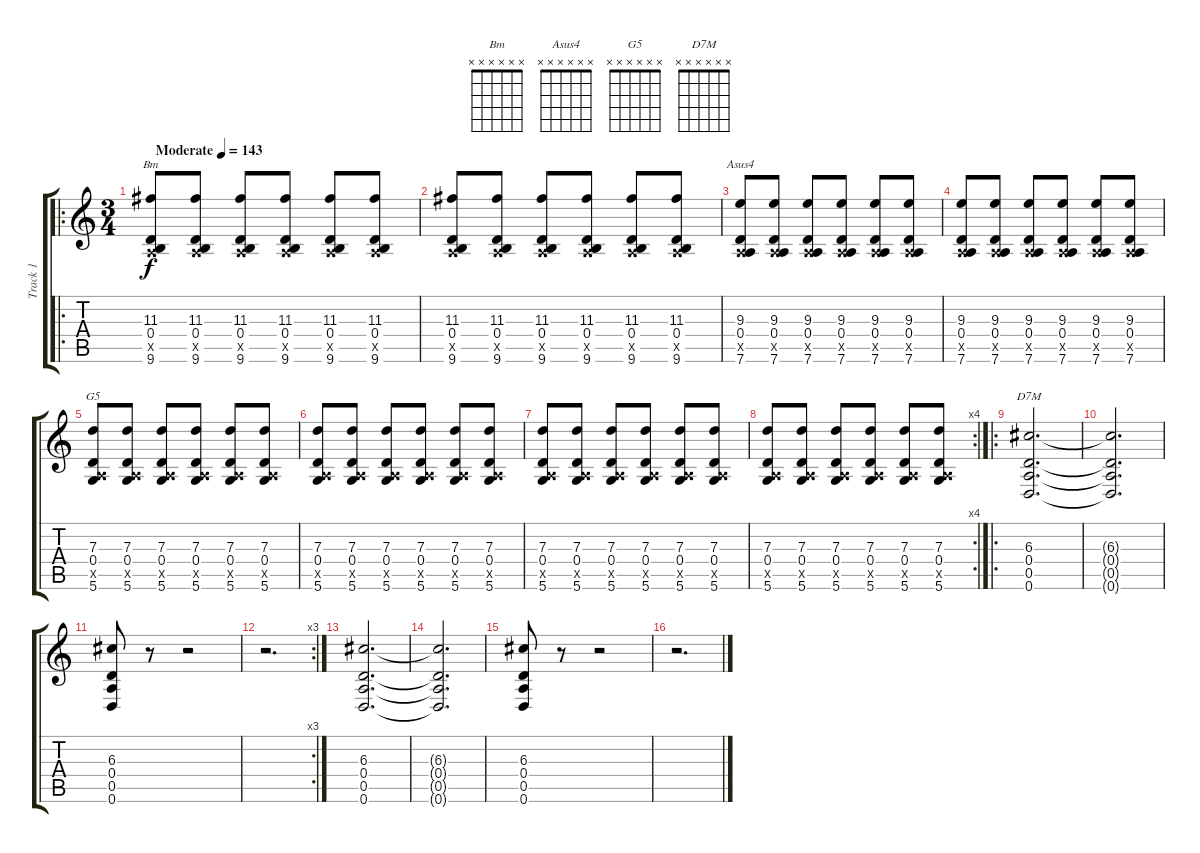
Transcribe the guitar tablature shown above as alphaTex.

\track ("Track 1" "Track 1") {instrument distortionguitar}
\staff {score tabs}
\tuning (E4 B3 G3 D3 A2 D2) {hide}
\chord ("Bm" x x x x x x)
\chord ("Asus4" x x x x x x)
\chord ("G5" x x x x x x)
\chord ("D7M" x x x x x x)
\ro
\ts (3 4)
\tempo (143 "Moderate")
\clef g2
\ks c
(11.3 0.4 0.5{x} 9.6).8{ch "Bm" dy f instrument distortionguitar} (11.3 0.4 0.5{x} 9.6).8 (11.3 0.4 0.5{x} 9.6).8 (11.3 0.4 0.5{x} 9.6).8 (11.3 0.4 0.5{x} 9.6).8 (11.3 0.4 0.5{x} 9.6).8 |
(11.3 0.4 0.5{x} 9.6).8 (11.3 0.4 0.5{x} 9.6).8 (11.3 0.4 0.5{x} 9.6).8 (11.3 0.4 0.5{x} 9.6).8 (11.3 0.4 0.5{x} 9.6).8 (11.3 0.4 0.5{x} 9.6).8 |
(9.3 0.4 0.5{x} 7.6).8{ch "Asus4"} (9.3 0.4 0.5{x} 7.6).8 (9.3 0.4 0.5{x} 7.6).8 (9.3 0.4 0.5{x} 7.6).8 (9.3 0.4 0.5{x} 7.6).8 (9.3 0.4 0.5{x} 7.6).8 |
(9.3 0.4 0.5{x} 7.6).8 (9.3 0.4 0.5{x} 7.6).8 (9.3 0.4 0.5{x} 7.6).8 (9.3 0.4 0.5{x} 7.6).8 (9.3 0.4 0.5{x} 7.6).8 (9.3 0.4 0.5{x} 7.6).8 |
(7.3 0.4 0.5{x} 5.6).8{ch "G5"} (7.3 0.4 0.5{x} 5.6).8 (7.3 0.4 0.5{x} 5.6).8 (7.3 0.4 0.5{x} 5.6).8 (7.3 0.4 0.5{x} 5.6).8 (7.3 0.4 0.5{x} 5.6).8 |
(7.3 0.4 0.5{x} 5.6).8 (7.3 0.4 0.5{x} 5.6).8 (7.3 0.4 0.5{x} 5.6).8 (7.3 0.4 0.5{x} 5.6).8 (7.3 0.4 0.5{x} 5.6).8 (7.3 0.4 0.5{x} 5.6).8 |
(7.3 0.4 0.5{x} 5.6).8 (7.3 0.4 0.5{x} 5.6).8 (7.3 0.4 0.5{x} 5.6).8 (7.3 0.4 0.5{x} 5.6).8 (7.3 0.4 0.5{x} 5.6).8 (7.3 0.4 0.5{x} 5.6).8 |
\rc 4
(7.3 0.4 0.5{x} 5.6).8 (7.3 0.4 0.5{x} 5.6).8 (7.3 0.4 0.5{x} 5.6).8 (7.3 0.4 0.5{x} 5.6).8 (7.3 0.4 0.5{x} 5.6).8 (7.3 0.4 0.5{x} 5.6).8 |
\ro
(6.3 0.4 0.5 0.6).2{d ch "D7M"} |
(6.3{t} 0.4{t} 0.5{t} 0.6{t}).2{d} |
(6.3 0.4 0.5 0.6).8 r.8 r.2 |
\rc 3
r.2{d} |
(6.3 0.4 0.5 0.6).2{d} |
(6.3{t} 0.4{t} 0.5{t} 0.6{t}).2{d} |
(6.3 0.4 0.5 0.6).8 r.8 r.2 |
r.2{d}
